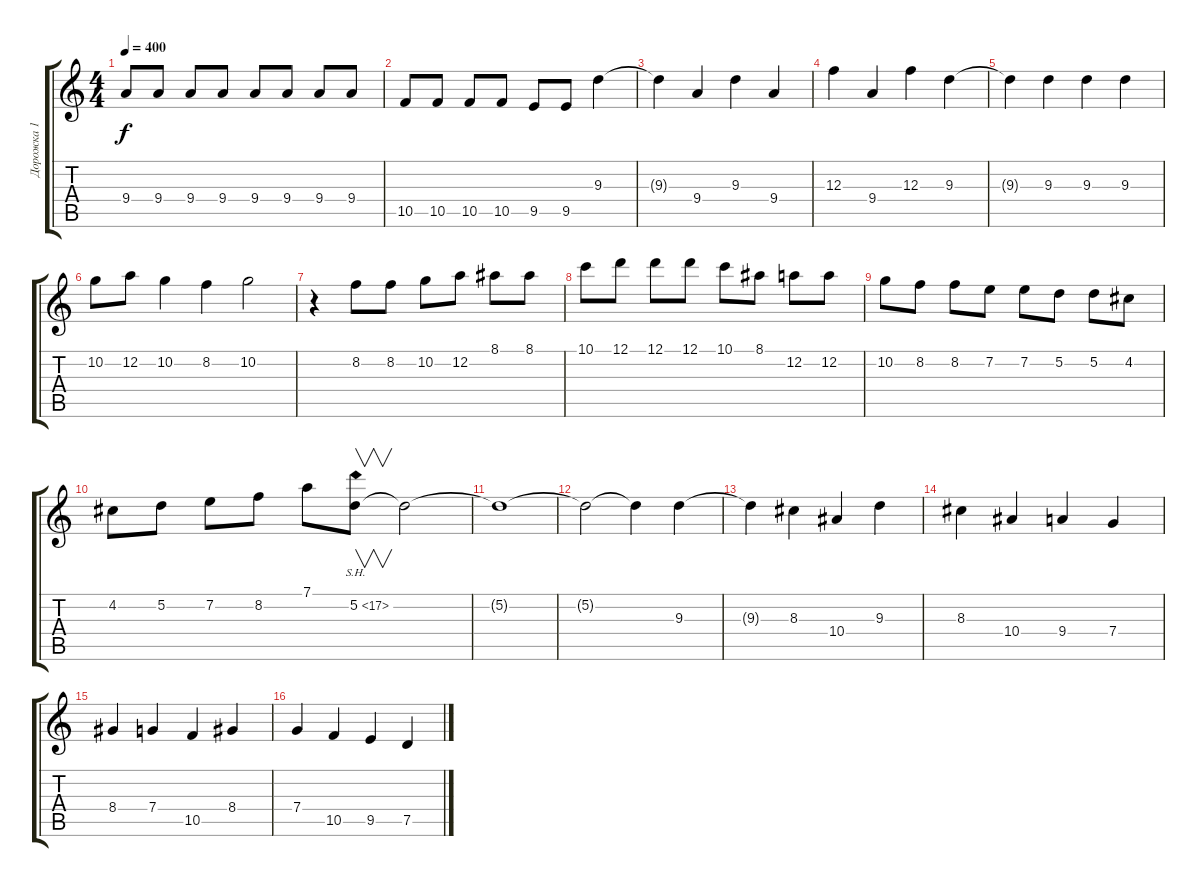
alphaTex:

\track ("Дорожка 1" "Дорожка 1") {instrument overdrivenguitar}
\staff {score tabs}
\tuning (D4 A3 F3 C3 G2 D2) {hide}
\ts (4 4)
\tempo 400
\clef g2
\ks c
9.4.8{dy f} 9.4.8 9.4.8 9.4.8 9.4.8 9.4.8 9.4.8 9.4.8 |
10.5.8 10.5.8 10.5.8 10.5.8 9.5.8 9.5.8 9.3.4 |
9.3{t}.4 9.4.4 9.3.4 9.4.4 |
12.3.4 9.4.4 12.3.4 9.3.4 |
9.3{t}.4 9.3.4 9.3.4 9.3.4 |
10.2.8 12.2.8 10.2.4 8.2.4 10.2.2 |
r.4 8.2.8 8.2.8 10.2.8 12.2.8 8.1.8 8.1.8 |
10.1.8 12.1.8 12.1.8 12.1.8 10.1.8 8.1.8 12.2.8 12.2.8 |
10.2.8 8.2.8 8.2.8 7.2.8 7.2.8 5.2.8 5.2.8 4.2.8 |
4.2.8 5.2.8 7.2.8 8.2.8 7.1.8 5.2{sh 12}.8{v} 5.2{t}.2 |
5.2{t}.1 |
5.2{t}.2 5.2{t}.4 9.3.4 |
9.3{t}.4 8.3.4 10.4.4 9.3.4 |
8.3.4 10.4.4 9.4.4 7.4.4 |
8.4.4 7.4.4 10.5.4 8.4.4 |
7.4.4 10.5.4 9.5.4 7.5.4
